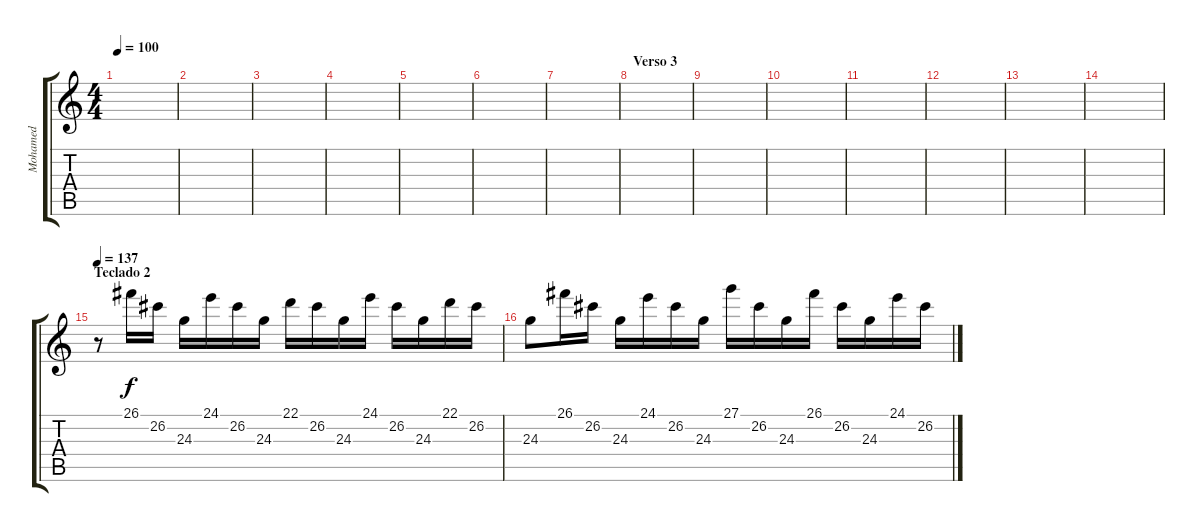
\track ("Mohamed" "Mohamed") {instrument violin}
\staff {score tabs}
\tuning (E4 B3 G3 D3 A2 E2) {hide}
\ts (4 4)
\tempo 100
\clef g2
\ks c
|
|
|
|
|
|
|
\section ("" "Verso 3")
|
|
|
|
|
|
|
\section ("" "Teclado 2")
\tempo 137
r.8 26.1.16{volume 11 instrument rockorgan} 26.2.16 24.3.16 24.1.16 26.2.16 24.3.16 22.1.16 26.2.16 24.3.16 24.1.16 26.2.16 24.3.16 22.1.16 26.2.16 |
24.3.8 26.1.16 26.2.16 24.3.16 24.1.16 26.2.16 24.3.16 27.1.16 26.2.16 24.3.16 26.1.16 26.2.16 24.3.16 24.1.16 26.2.16
